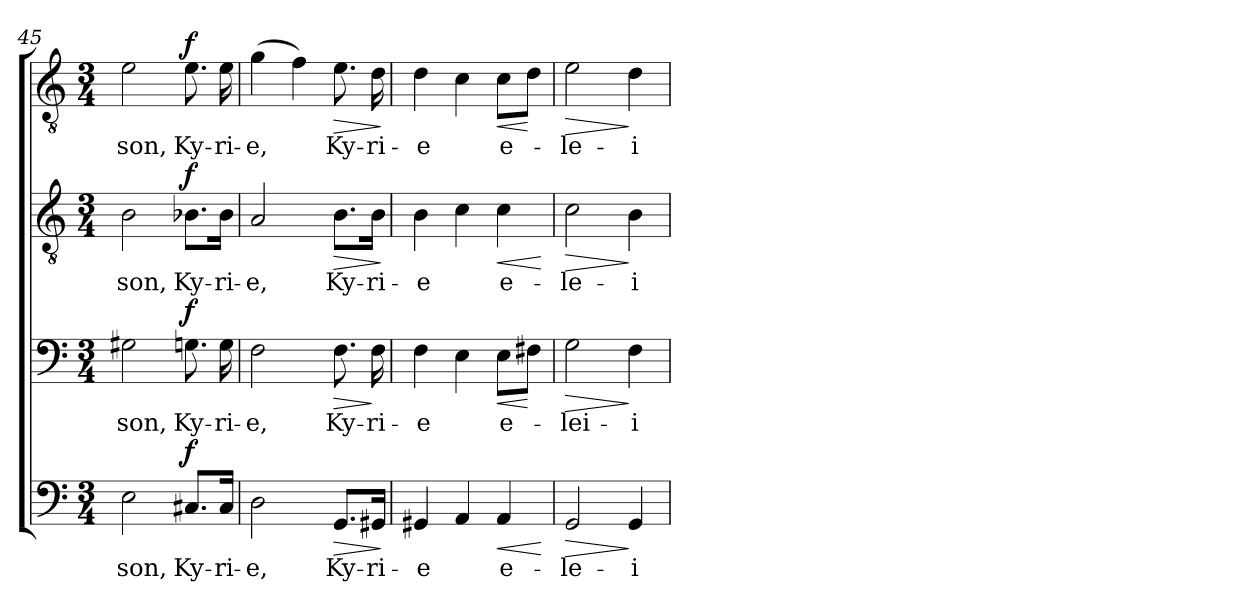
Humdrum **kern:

**kern	**text	**dynam	**kern	**text	**dynam	**kern	**text	**dynam	**kern	**text	**dynam
*part4	*part4	*part4	*part3	*part3	*part3	*part2	*part2	*part2	*part1	*part1	*part1
*staff4	*staff4	*staff4	*staff3	*staff3	*staff3	*staff2	*staff2	*staff2	*staff1	*staff1	*staff1
*clefF4	*	*	*clefF4	*	*	*clefGv2	*	*	*clefGv2	*	*
*k[]	*	*	*k[]	*	*	*k[]	*	*	*k[]	*	*
*C:	*	*	*C:	*	*	*C:	*	*	*C:	*	*
*M3/4	*	*	*M3/4	*	*	*M3/4	*	*	*M3/4	*	*
=45	=45	=45	=45	=45	=45	=45	=45	=45	=45	=45	=45
!	!LO:LY:b	!	!	!LO:LY:b	!	!	!LO:LY:b	!	!	!LO:LY:b	!
2E\	-son,	.	2G#X\	-son,	.	2B\	-son,	.	2e\	-son,	.
!	!LO:LY:b	!LO:DY:a	!	!LO:LY:b	!LO:DY:a	!	!LO:LY:b	!LO:DY:a	!	!LO:LY:b	!LO:DY:a
8.C#X/L	Ky-	f	8.Gn\	Ky-	f	8.B-X\L	Ky-	f	8.e\	Ky-	f
!	!LO:LY:b	!	!	!LO:LY:b	!	!	!LO:LY:b	!	!	!LO:LY:b	!
16C#/Jk	-ri-	.	16G\	-ri-	.	16B-\Jk	-ri-	.	16e\	-ri-	.
!!LO:PB:g=z
=46	=46	=46	=46	=46	=46	=46	=46	=46	=46	=46	=46
!	!LO:LY:b	!	!	!LO:LY:b	!	!	!LO:LY:b	!	!	!LO:LY:b	!
2D\	-e,	.	2F\	-e,	.	2A/	-e,	.	(>4g\	-e,	.
.	.	.	.	.	.	.	.	.	4f\)	.	.
!	!LO:LY:b	!LO:HP:b	!	!LO:LY:b	!LO:HP:b	!	!LO:LY:b	!LO:HP:b	!	!LO:LY:b	!LO:HP:b
8.GG/L	Ky-	>	8.F\	Ky-	>	8.B\L	Ky-	>	8.e\	Ky-	>
!	!LO:LY:b	!	!	!LO:LY:b	!	!	!LO:LY:b	!	!	!LO:LY:b	!
16GG#X/Jk	-ri-	.	16F\	-ri-	]	16B\Jk	-ri-	.	16d\	-ri-	.
.	.	]	.	.	.	.	.	]	.	.	]
=47	=47	=47	=47	=47	=47	=47	=47	=47	=47	=47	=47
!	!LO:LY:b	!	!	!LO:LY:b	!	!	!LO:LY:b	!	!	!LO:LY:b	!
4GG#X/	-e	.	4F\	-e	.	4B\	-e	.	4d\	-e	.
4AA/	.	.	4E\	.	.	4c\	.	.	4c\	.	.
!	!LO:LY:b	!LO:HP:b	!	!LO:LY:b	!LO:HP:b	!	!LO:LY:b	!LO:HP:b	!	!LO:LY:b	!LO:HP:b
4AA/	e-	<	8E\L	e-	<	4c\	e-	<	8c\L	e-	<
.	.	.	8F#X\J	.	[	.	.	.	8d\J	.	[
.	.	[	.	.	.	.	.	[	.	.	.
=48	=48	=48	=48	=48	=48	=48	=48	=48	=48	=48	=48
!	!LO:LY:b	!LO:HP:b	!	!LO:LY:b	!LO:HP:b	!	!LO:LY:b	!LO:HP:b	!	!LO:LY:b	!LO:HP:b
2GG/	-le-	>	2G\	-lei-	>	2c\	-le-	>	2e\	-le-	>
!	!LO:LY:b	!	!	!LO:LY:b	!	!	!LO:LY:b	!	!	!LO:LY:b	!
4GG/	-i-	]	4F\	-i-	]	4B\	-i-	]	4d\	-i-	]
=	=	=	=	=	=	=	=	=	=	=	=
*-	*-	*-	*-	*-	*-	*-	*-	*-	*-	*-	*-
